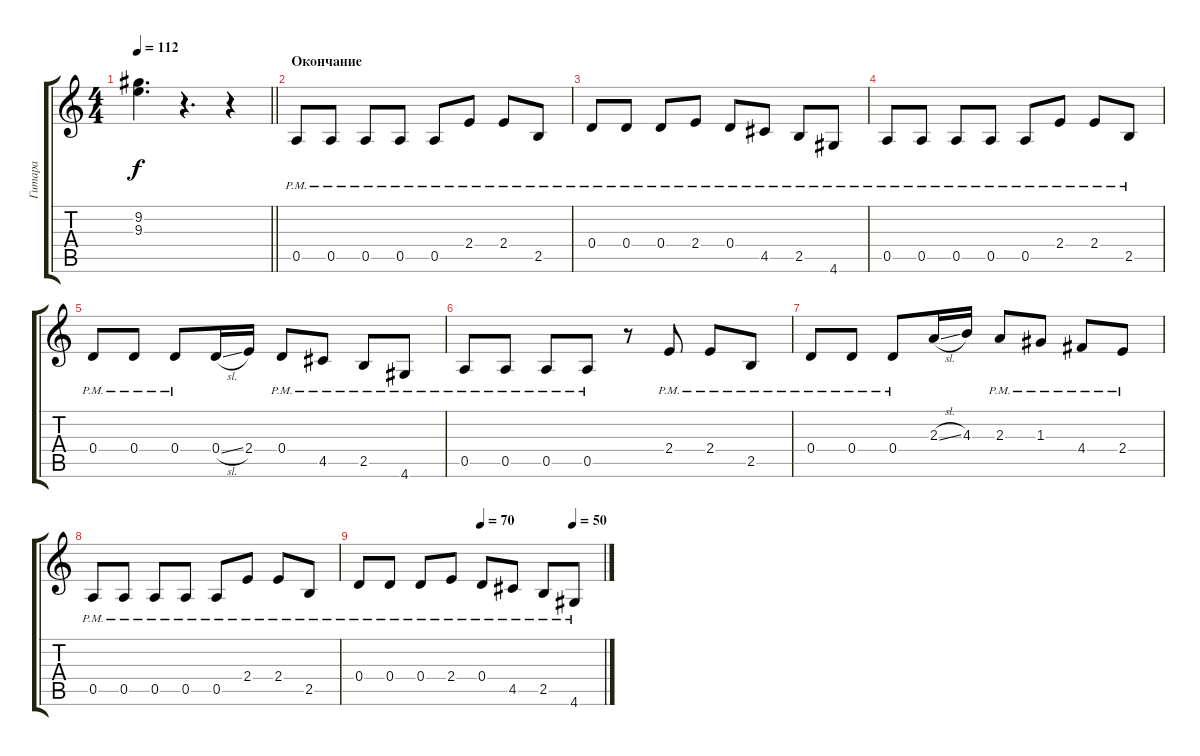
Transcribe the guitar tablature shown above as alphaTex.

\track ("Гитара" "Гитара") {instrument distortionguitar}
\staff {score tabs}
\tuning (E4 B3 G3 D3 A2 E2) {hide}
\ts (4 4)
\tempo 112
\clef g2
\barLineRight lightlight
\ks c
(9.2 9.3).4{d dy f} r.4{d} r.4 |
\section ("" "Окончание")
0.5{pm}.8 0.5{pm}.8 0.5{pm}.8 0.5{pm}.8 0.5{pm}.8 2.4{pm}.8 2.4{pm}.8 2.5{pm}.8 |
0.4{pm}.8 0.4{pm}.8 0.4{pm}.8 2.4{pm}.8 0.4{pm}.8 4.5{pm}.8 2.5{pm}.8 4.6{pm}.8 |
0.5{pm}.8 0.5{pm}.8 0.5{pm}.8 0.5{pm}.8 0.5{pm}.8 2.4{pm}.8 2.4{pm}.8 2.5{pm}.8 |
0.4{pm}.8 0.4{pm}.8 0.4{pm}.8 0.4{sl}.16 2.4.16 0.4{pm}.8 4.5{pm}.8 2.5{pm}.8 4.6{pm}.8 |
0.5{pm}.8 0.5{pm}.8 0.5{pm}.8 0.5{pm}.8 r.8 2.4{pm}.8 2.4{pm}.8 2.5{pm}.8 |
0.4{pm}.8 0.4{pm}.8 0.4{pm}.8 2.3{sl}.16 4.3.16 2.3{pm}.8 1.3{pm}.8 4.4{pm}.8 2.4{pm}.8 |
0.5{pm}.8 0.5{pm}.8 0.5{pm}.8 0.5{pm}.8 0.5{pm}.8 2.4{pm}.8 2.4{pm}.8 2.5{pm}.8 |
\tempo (70 0.5)
\tempo (50 0.875)
0.4{pm}.8 0.4{pm}.8 0.4{pm}.8 2.4{pm}.8 0.4{pm}.8 4.5{pm}.8 2.5{pm}.8 4.6{pm}.8
